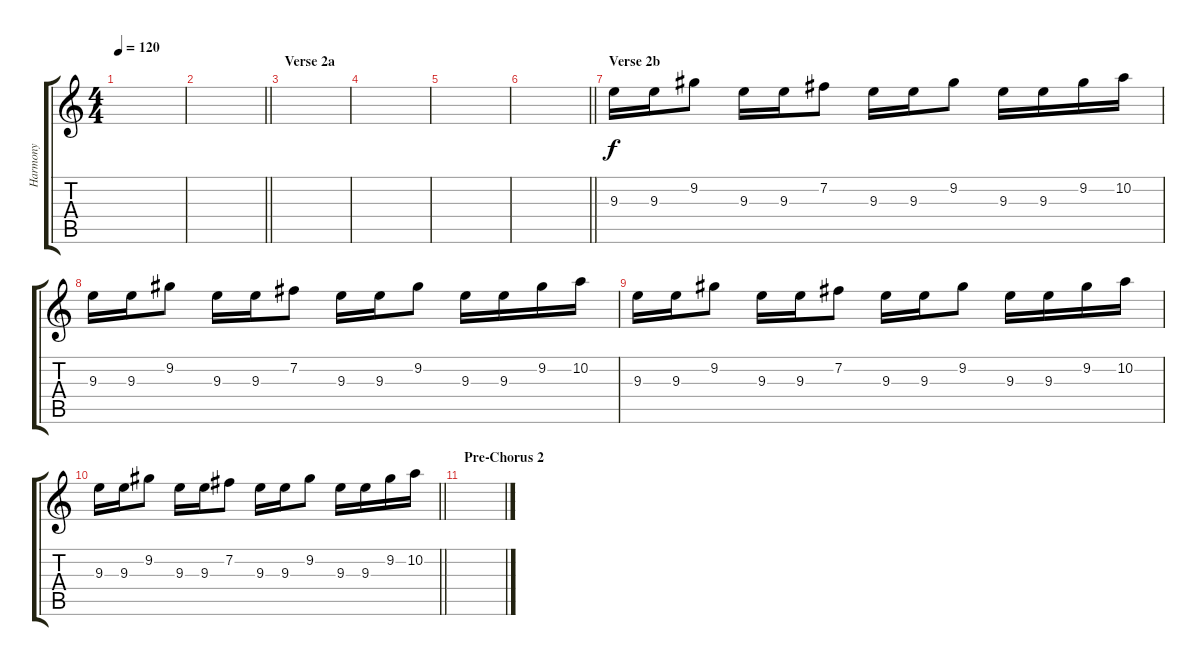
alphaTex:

\track ("Harmony" "Harmony") {instrument distortionguitar}
\staff {score tabs}
\tuning (E4 B3 G3 D3 A2 E2) {hide}
\ts (4 4)
\tempo 120
\clef g2
\ks c
|
\barLineRight lightlight
|
\section ("" "Verse 2a")
|
|
|
\barLineRight lightlight
|
\section ("" "Verse 2b")
9.3.16{dy f} 9.3.16 9.2.8 9.3.16 9.3.16 7.2.8 9.3.16 9.3.16 9.2.8 9.3.16 9.3.16 9.2.16 10.2.16 |
9.3.16 9.3.16 9.2.8 9.3.16 9.3.16 7.2.8 9.3.16 9.3.16 9.2.8 9.3.16 9.3.16 9.2.16 10.2.16 |
9.3.16 9.3.16 9.2.8 9.3.16 9.3.16 7.2.8 9.3.16 9.3.16 9.2.8 9.3.16 9.3.16 9.2.16 10.2.16 |
\barLineRight lightlight
9.3.16 9.3.16 9.2.8 9.3.16 9.3.16 7.2.8 9.3.16 9.3.16 9.2.8 9.3.16 9.3.16 9.2.16 10.2.16 |
\section ("" "Pre-Chorus 2")
